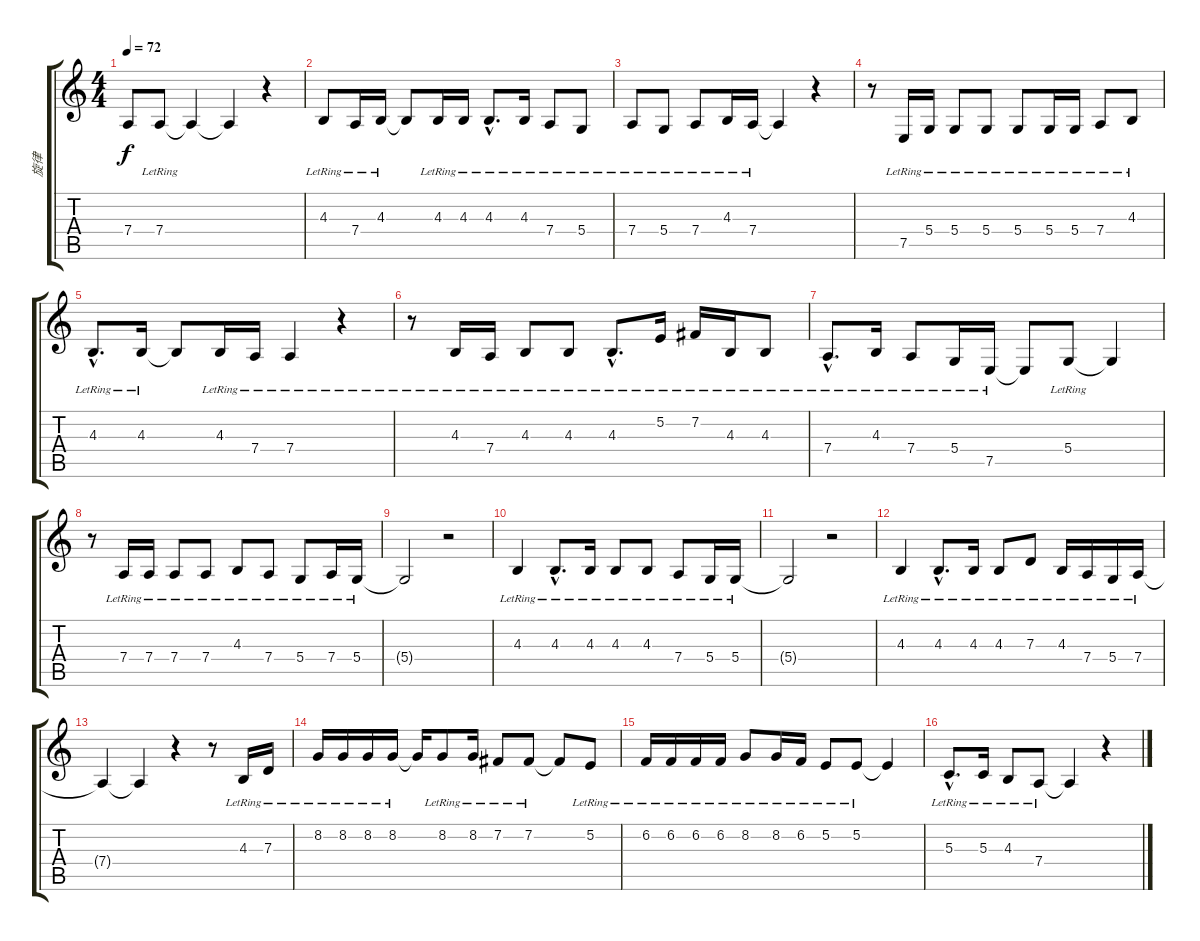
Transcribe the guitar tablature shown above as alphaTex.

\track ("旋律" "旋律") {instrument violin}
\staff {score tabs}
\tuning (E4 B3 G3 D3 A2 E2) {hide}
\ts (4 4)
\tempo 72
\clef g2
\ks c
7.4{t}.8{dy f} 7.4{lr}.8 7.4{t}.4 7.4{t}.4 r.4 |
4.3{lr}.8 7.4{lr}.16 4.3{lr}.16 4.3{t}.8 4.3{lr}.16 4.3{lr}.16 4.3{hac lr}.8{d} 4.3{lr}.16 7.4{lr}.8 5.4{lr}.8 |
7.4{lr}.8 5.4{lr}.8 7.4{lr}.8 4.3{lr}.16 7.4{lr}.16 7.4{t}.4 r.4 |
r.8 7.5{lr}.16 5.4{lr}.16 5.4{lr}.8 5.4{lr}.8 5.4{lr}.8 5.4{lr}.16 5.4{lr}.16 7.4{lr}.8 4.3{lr}.8 |
4.3{hac lr}.8{d} 4.3{lr}.16 4.3{t}.8 4.3{lr}.16 7.4{lr}.16 7.4{lr}.4 r.4 |
r.8 4.3{lr}.16 7.4{lr}.16 4.3{lr}.8 4.3{lr}.8 4.3{hac lr}.8{d} 5.2{lr}.16 7.2{lr}.16 4.3{lr}.16 4.3{lr}.8 |
7.4{hac lr}.8{d} 4.3{lr}.16 7.4{lr}.8 5.4{lr}.16 7.5{lr}.16 7.5{t}.8 5.4{lr}.8 5.4{t}.4 |
r.8 7.4{lr}.16 7.4{lr}.16 7.4{lr}.8 7.4{lr}.8 4.3{lr}.8 7.4{lr}.8 5.4{lr}.8 7.4{lr}.16 5.4{lr}.16 |
5.4{t}.2 r.2 |
4.3{lr}.4 4.3{hac lr}.8{d} 4.3{lr}.16 4.3{lr}.8 4.3{lr}.8 7.4{lr}.8 5.4{lr}.16 5.4{lr}.16 |
5.4{t}.2 r.2 |
4.3{lr}.4 4.3{hac lr}.8{d} 4.3{lr}.16 4.3{lr}.8 7.3{lr}.8 4.3{lr}.16 7.4{lr}.16 5.4{lr}.16 7.4{lr}.16 |
7.4{t}.4 7.4{t}.4 r.4 r.8 4.3{lr}.16 7.3{lr}.16 |
8.2{lr}.16 8.2{lr}.16 8.2{lr}.16 8.2{lr}.16 8.2{t}.16 8.2{lr}.8 8.2{lr}.16 7.2{lr}.8 7.2{lr}.8 7.2{t}.8 5.2{lr}.8 |
6.2{lr}.16 6.2{lr}.16 6.2{lr}.16 6.2{lr}.16 8.2{lr}.8 8.2{lr}.16 6.2{lr}.16 5.2{lr}.8 5.2{lr}.8 5.2{t}.4 |
5.3{hac lr}.8{d} 5.3{lr}.16 4.3{lr}.8 7.4{lr}.8 7.4{t}.4 r.4
